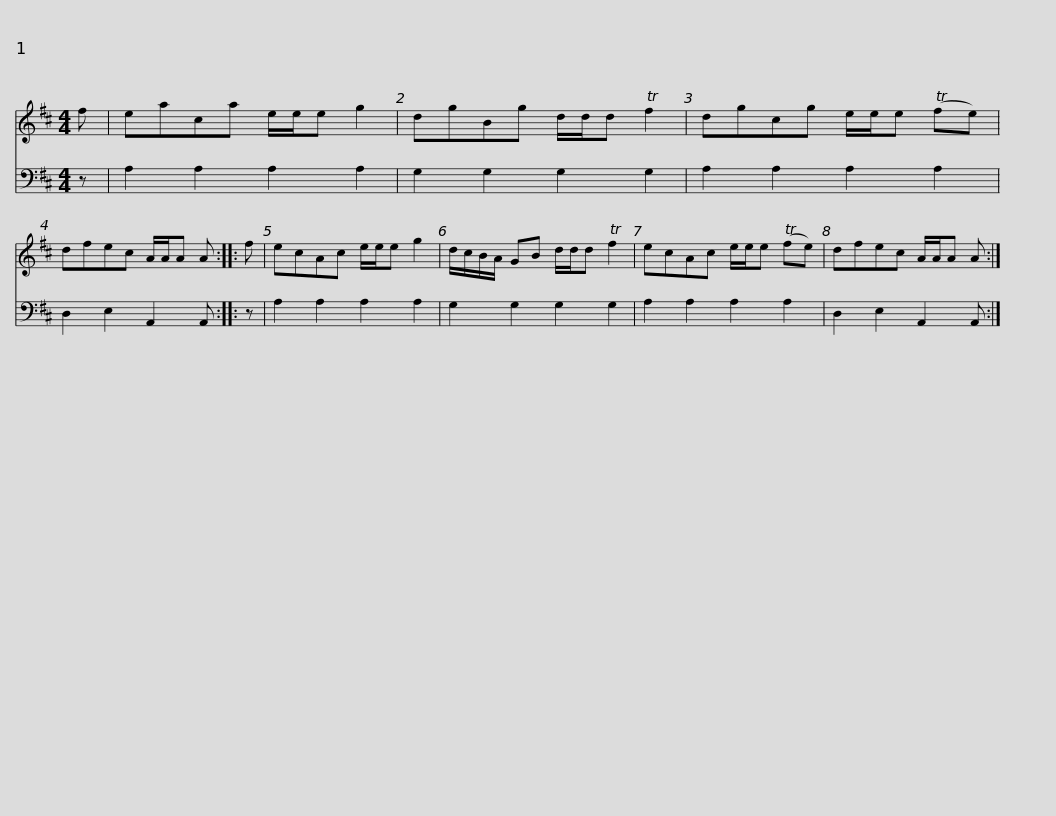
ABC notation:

X:1
%%score 1 2
L:1/8
M:4/4
I:linebreak $
K:D
V:1 treble
V:2 bass
V:1
 f | eaca e/e/e g2 | dgBg d/d/d Tf2 | dgcg e/e/e (Tfe) | dfec A/A/A A :: %5
 f |$ ecAc e/e/e g2 | d/c/B/A/ GB d/d/d Tf2 | ecAc e/e/e (Tfe) | dfec A/A/A A :| %10
V:2
 z | A,2 A,2 A,2 A,2 | G,2 G,2 G,2 G,2 | A,2 A,2 A,2 A,2 | D,2 E,2 A,,2 A,, :: %5
 z |$ A,2 A,2 A,2 A,2 | G,2 G,2 G,2 G,2 | A,2 A,2 A,2 A,2 | D,2 E,2 A,,2 A,, :| %10
